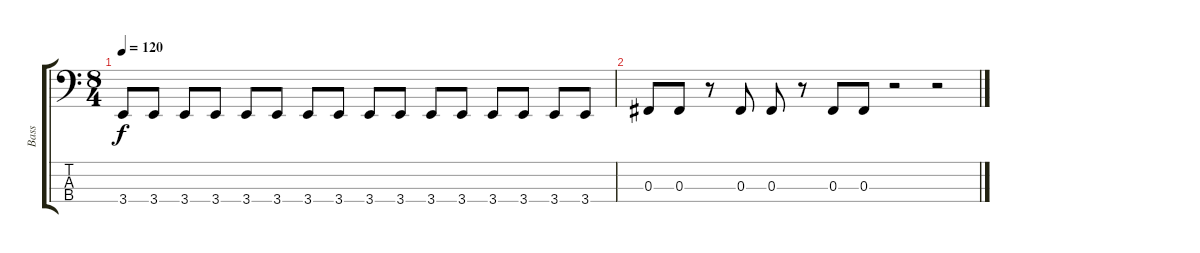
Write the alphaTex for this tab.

\track ("Bass" "Bass") {instrument synthbass1}
\staff {score tabs}
\tuning (E2 B1 Gb1 Db1) {hide}
\ts (8 4)
\tempo 120
\clef f4
\ks c
3.4.8{dy f} 3.4.8 3.4.8 3.4.8 3.4.8 3.4.8 3.4.8 3.4.8 3.4.8 3.4.8 3.4.8 3.4.8 3.4.8 3.4.8 3.4.8 3.4.8 |
0.3.8 0.3.8 r.8 0.3.8 0.3.8 r.8 0.3.8 0.3.8 r.2 r.2
